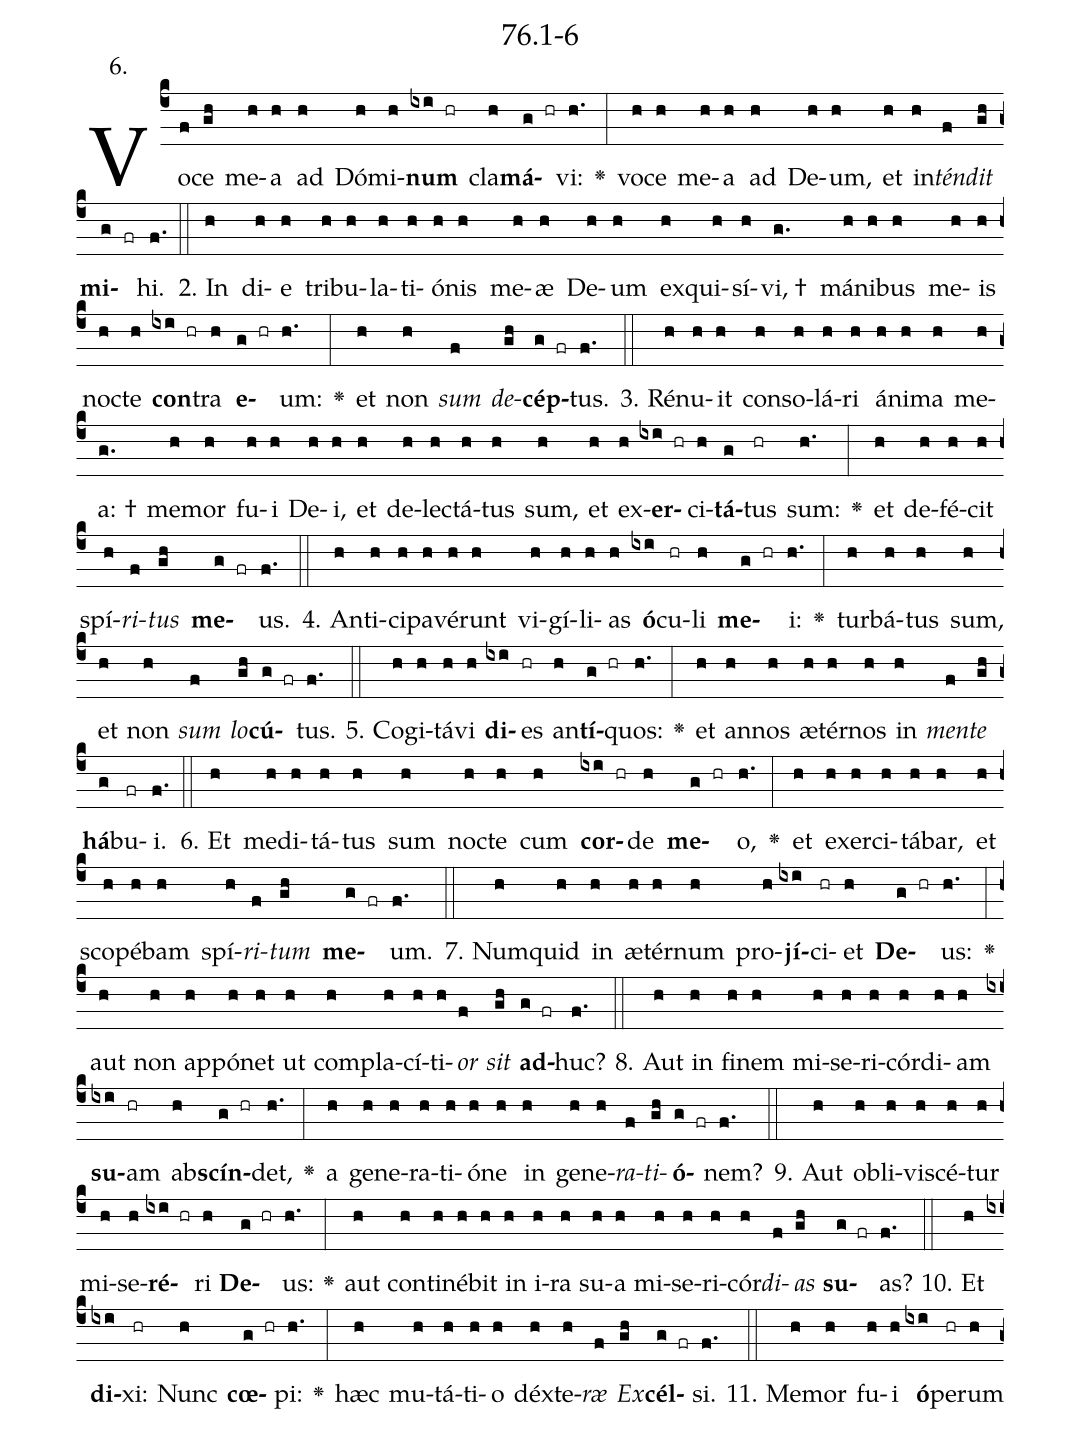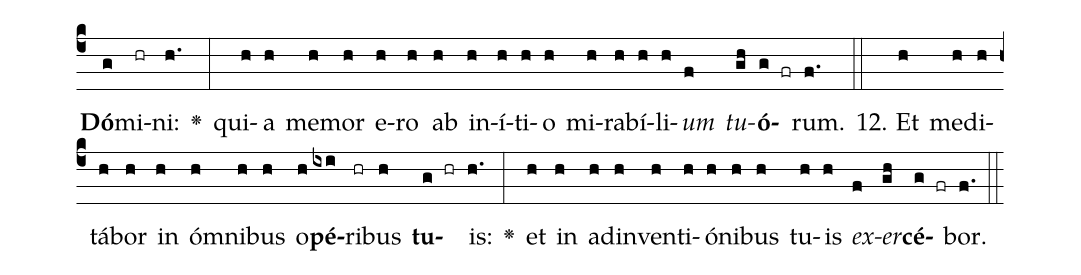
name: 76.1-6;
annotation: 6.;
%%
(c4)Vo(f)ce(gh) me(h)a(h) ad(h) Dó(h)mi(h)<b>num</b>(ixi hr) cla(h)<b>má</b>(g hr)vi:(h.) <v>\greheightstar</v>(:) vo(h)ce(h) me(h)a(h) ad(h) De(h)um,(h) et(h) in(h)<i>tén</i>(f)<i>dit</i>(gh) <b>mi</b>(g fr)hi.(f.) (::)
2. In(h) di(h)e(h) tri(h)bu(h)la(h)ti(h)ó(h)nis(h) me(h)æ(h) De(h)um(h) ex(h)qui(h)sí(h)vi, †(g.) má(h)ni(h)bus(h) me(h)is(h) noc(h)te(h) <b>con</b>(ixi hr)tra(h) <b>e</b>(g hr)um:(h.) <v>\greheightstar</v>(:) et(h) non(h) <i>sum</i>(f) <i>de</i>(gh)<b>cép</b>(g fr)tus.(f.) (::)
3. Ré(h)nu(h)it(h) con(h)so(h)lá(h)ri(h) á(h)ni(h)ma(h) me(h)a: †(g.) me(h)mor(h) fu(h)i(h) De(h)i,(h) et(h) de(h)lec(h)tá(h)tus(h) sum,(h) et(h) ex(h)<b>er</b>(ixi hr)ci(h)<b>tá</b>(g)tus(hr) sum:(h.) <v>\greheightstar</v>(:) et(h) de(h)fé(h)cit(h) spí(h)<i>ri</i>(f)<i>tus</i>(gh) <b>me</b>(g fr)us.(f.) (::)
4. An(h)ti(h)ci(h)pa(h)vé(h)runt(h) vi(h)gí(h)li(h)as(h) <b>ó</b>(ixi)cu(hr)li(h) <b>me</b>(g hr)i:(h.) <v>\greheightstar</v>(:) tur(h)bá(h)tus(h) sum,(h) et(h) non(h) <i>sum</i>(f) <i>lo</i>(gh)<b>cú</b>(g fr)tus.(f.) (::)
5. Co(h)gi(h)tá(h)vi(h) <b>di</b>(ixi)es(hr) an(h)<b>tí</b>(g hr)quos:(h.) <v>\greheightstar</v>(:) et(h) an(h)nos(h) æ(h)tér(h)nos(h) in(h) <i>men</i>(f)<i>te</i>(gh) <b>há</b>(g)bu(fr)i.(f.) (::)
6. Et(h) me(h)di(h)tá(h)tus(h) sum(h) noc(h)te(h) cum(h) <b>cor</b>(ixi hr)de(h) <b>me</b>(g hr)o,(h.) <v>\greheightstar</v>(:) et(h) ex(h)er(h)ci(h)tá(h)bar,(h) et(h) sco(h)pé(h)bam(h) spí(h)<i>ri</i>(f)<i>tum</i>(gh) <b>me</b>(g fr)um.(f.) (::)
7. Num(h)quid(h) in(h) æ(h)tér(h)num(h) pro(h)<b>jí</b>(ixi)ci(hr)et(h) <b>De</b>(g hr)us:(h.) <v>\greheightstar</v>(:) aut(h) non(h) ap(h)pó(h)net(h) ut(h) com(h)pla(h)cí(h)ti(h)<i>or</i>(f) <i>sit</i>(gh) <b>ad</b>(g fr)huc?(f.) (::)
8. Aut(h) in(h) fi(h)nem(h) mi(h)se(h)ri(h)cór(h)di(h)am(h) <b>su</b>(ixi)am(hr) ab(h)<b>scín</b>(g hr)det,(h.) <v>\greheightstar</v>(:) a(h) ge(h)ne(h)ra(h)ti(h)ó(h)ne(h) in(h) ge(h)ne(h)<i>ra</i>(f)<i>ti</i>(gh)<b>ó</b>(g fr)nem?(f.) (::)
9. Aut(h) ob(h)li(h)vi(h)scé(h)tur(h) mi(h)se(h)<b>ré</b>(ixi hr)ri(h) <b>De</b>(g hr)us:(h.) <v>\greheightstar</v>(:) aut(h) con(h)ti(h)né(h)bit(h) in(h) i(h)ra(h) su(h)a(h) mi(h)se(h)ri(h)cór(h)<i>di</i>(f)<i>as</i>(gh) <b>su</b>(g fr)as?(f.) (::)
10. Et(h) <b>di</b>(ixi)xi:(hr) Nunc(h) <b>cœ</b>(g hr)pi:(h.) <v>\greheightstar</v>(:) hæc(h) mu(h)tá(h)ti(h)o(h) déx(h)te(h)<i>ræ</i>(f) <i>Ex</i>(gh)<b>cél</b>(g fr)si.(f.) (::)
11. Me(h)mor(h) fu(h)i(h) <b>ó</b>(ixi)pe(hr)rum(h) <b>Dó</b>(g)mi(hr)ni:(h.) <v>\greheightstar</v>(:) qui(h)a(h) me(h)mor(h) e(h)ro(h) ab(h) in(h)í(h)ti(h)o(h) mi(h)ra(h)bí(h)li(h)<i>um</i>(f) <i>tu</i>(gh)<b>ó</b>(g fr)rum.(f.) (::)
12. Et(h) me(h)di(h)tá(h)bor(h) in(h) óm(h)ni(h)bus(h) o(h)<b>pé</b>(ixi)ri(hr)bus(h) <b>tu</b>(g hr)is:(h.) <v>\greheightstar</v>(:) et(h) in(h) ad(h)in(h)ven(h)ti(h)ó(h)ni(h)bus(h) tu(h)is(h) <i>ex</i>(f)<i>er</i>(gh)<b>cé</b>(g fr)bor.(f.) (::)
